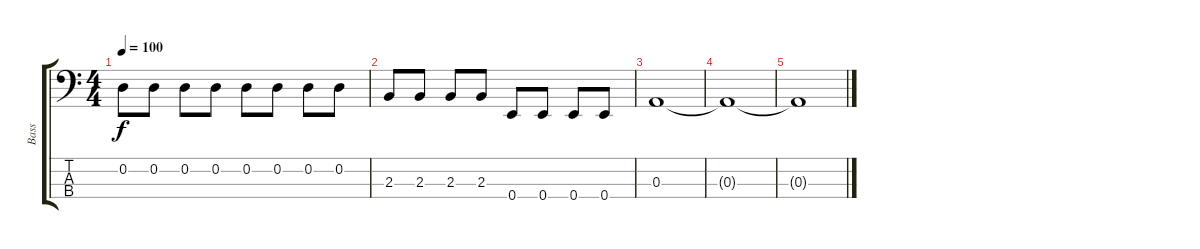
\track ("Bass" "Bass") {instrument electricbassfinger}
\staff {score tabs}
\tuning (G2 D2 A1 E1) {hide}
\ts (4 4)
\tempo 100
\clef f4
\ks c
0.2.8{dy f} 0.2.8 0.2.8 0.2.8 0.2.8 0.2.8 0.2.8 0.2.8 |
2.3.8 2.3.8 2.3.8 2.3.8 0.4.8 0.4.8 0.4.8 0.4.8 |
0.3.1 |
0.3{t}.1 |
0.3{t}.1
